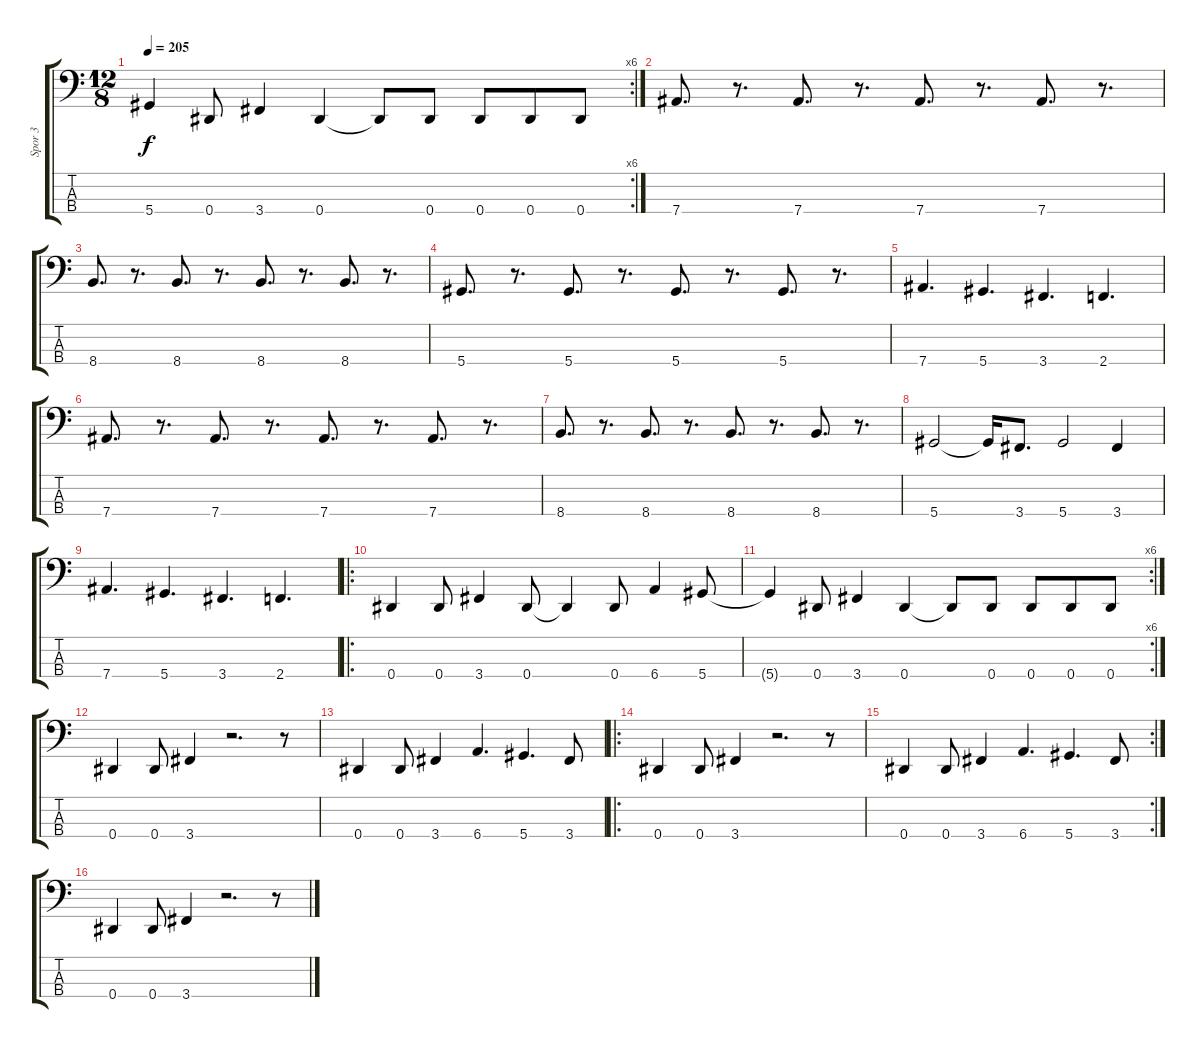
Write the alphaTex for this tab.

\track ("Spor 3" "Spor 3") {instrument slapbass1}
\staff {score tabs}
\tuning (Gb2 Db2 Ab1 Eb1) {hide}
\rc 6
\ts (12 8)
\tempo 205
\clef f4
\ks c
5.4{t}.4{dy f} 0.4.8 3.4.4 0.4.4 0.4{t}.8 0.4.8 0.4.8 0.4.8 0.4.8 |
7.4.8{d} r.8{d} 7.4.8{d} r.8{d} 7.4.8{d} r.8{d} 7.4.8{d} r.8{d} |
8.4.8{d} r.8{d} 8.4.8{d} r.8{d} 8.4.8{d} r.8{d} 8.4.8{d} r.8{d} |
5.4.8{d} r.8{d} 5.4.8{d} r.8{d} 5.4.8{d} r.8{d} 5.4.8{d} r.8{d} |
7.4.4{d} 5.4.4{d} 3.4.4{d} 2.4.4{d} |
7.4.8{d} r.8{d} 7.4.8{d} r.8{d} 7.4.8{d} r.8{d} 7.4.8{d} r.8{d} |
8.4.8{d} r.8{d} 8.4.8{d} r.8{d} 8.4.8{d} r.8{d} 8.4.8{d} r.8{d} |
5.4.2 5.4{t}.16 3.4.8{d} 5.4.2 3.4.4 |
7.4.4{d} 5.4.4{d} 3.4.4{d} 2.4.4{d} |
\ro
0.4.4 0.4.8 3.4.4 0.4.8 0.4{t}.4 0.4.8 6.4.4 5.4.8 |
\rc 6
5.4{t}.4 0.4.8 3.4.4 0.4.4 0.4{t}.8 0.4.8 0.4.8 0.4.8 0.4.8 |
0.4.4 0.4.8 3.4.4 r.2{d} r.8 |
0.4.4 0.4.8 3.4.4 6.4.4{d} 5.4.4{d} 3.4.8 |
\ro
0.4.4 0.4.8 3.4.4 r.2{d} r.8 |
\rc 2
0.4.4 0.4.8 3.4.4 6.4.4{d} 5.4.4{d} 3.4.8 |
0.4.4 0.4.8 3.4.4 r.2{d} r.8
